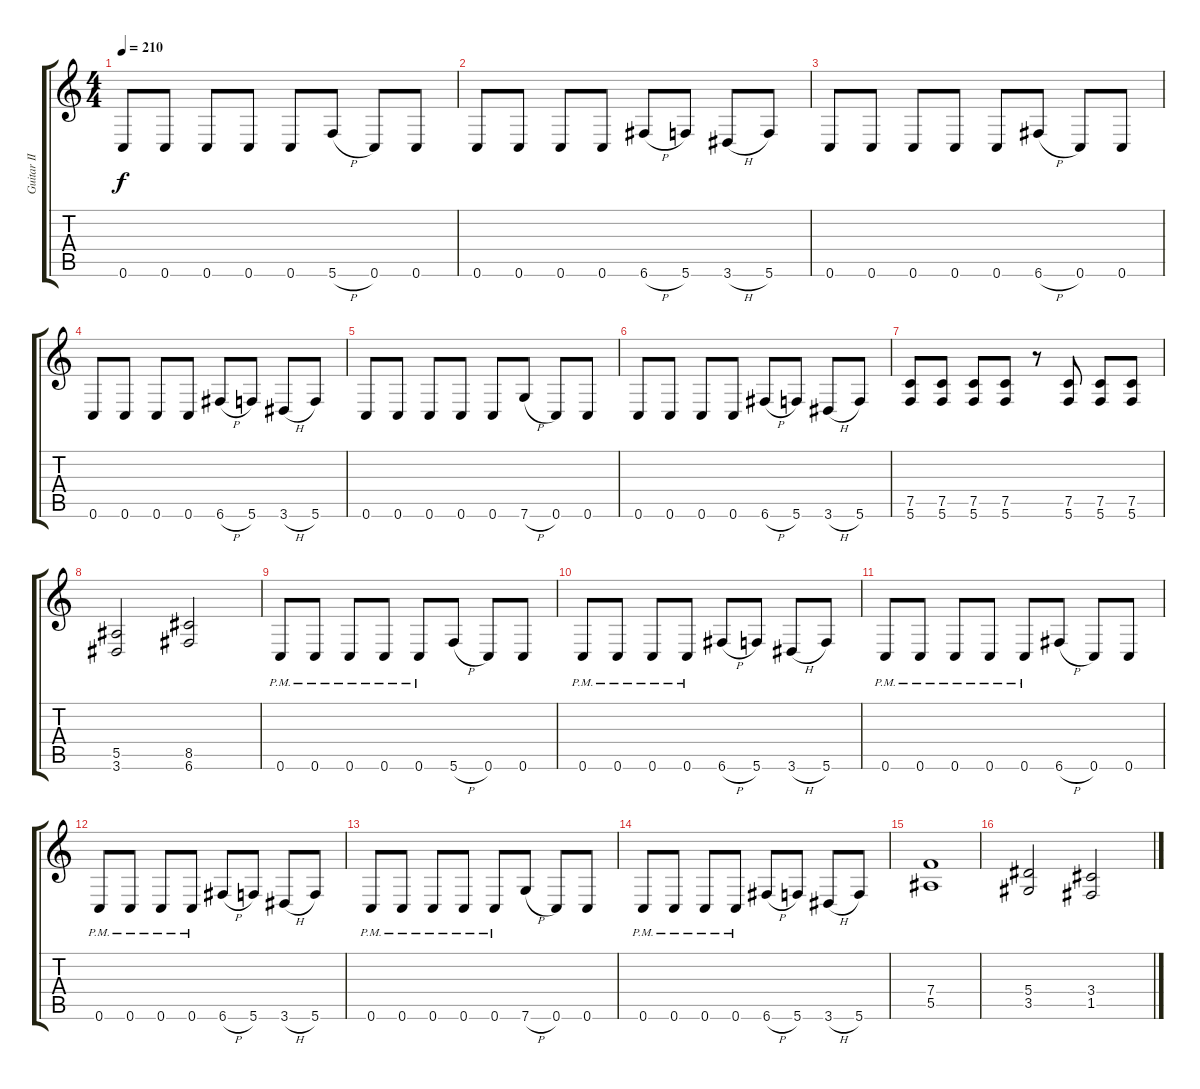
\track ("Guitar II" "Guitar II") {instrument distortionguitar}
\staff {score tabs}
\tuning (C4 G3 Eb3 Bb2 F2 C2) {hide}
\ts (4 4)
\tempo 210
\clef g2
\ks c
0.6.8{dy f instrument distortionguitar} 0.6.8 0.6.8 0.6.8 0.6.8 5.6{h}.8 0.6.8 0.6.8 |
0.6.8 0.6.8 0.6.8 0.6.8 6.6{h}.8 5.6.8 3.6{h}.8 5.6.8 |
0.6.8 0.6.8 0.6.8 0.6.8 0.6.8 6.6{h}.8 0.6.8 0.6.8 |
0.6.8 0.6.8 0.6.8 0.6.8 6.6{h}.8 5.6.8 3.6{h}.8 5.6.8 |
0.6.8 0.6.8 0.6.8 0.6.8 0.6.8 7.6{h}.8 0.6.8 0.6.8 |
0.6.8 0.6.8 0.6.8 0.6.8 6.6{h}.8 5.6.8 3.6{h}.8 5.6.8 |
(7.5 5.6).8 (7.5 5.6).8 (7.5 5.6).8 (7.5 5.6).8 r.8 (7.5 5.6).8 (7.5 5.6).8 (7.5 5.6).8 |
(5.5 3.6).2 (8.5 6.6).2 |
0.6{pm}.8 0.6{pm}.8 0.6{pm}.8 0.6{pm}.8 0.6{pm}.8 5.6{h}.8 0.6.8 0.6.8 |
0.6{pm}.8 0.6{pm}.8 0.6{pm}.8 0.6{pm}.8 6.6{h}.8 5.6.8 3.6{h}.8 5.6.8 |
0.6{pm}.8 0.6{pm}.8 0.6{pm}.8 0.6{pm}.8 0.6{pm}.8 6.6{h}.8 0.6.8 0.6.8 |
0.6{pm}.8 0.6{pm}.8 0.6{pm}.8 0.6{pm}.8 6.6{h}.8 5.6.8 3.6{h}.8 5.6.8 |
0.6{pm}.8 0.6{pm}.8 0.6{pm}.8 0.6{pm}.8 0.6{pm}.8 7.6{h}.8 0.6.8 0.6.8 |
0.6{pm}.8 0.6{pm}.8 0.6{pm}.8 0.6{pm}.8 6.6{h}.8 5.6.8 3.6{h}.8 5.6.8 |
(7.4 5.5).1 |
(5.4 3.5).2 (3.4 1.5).2
